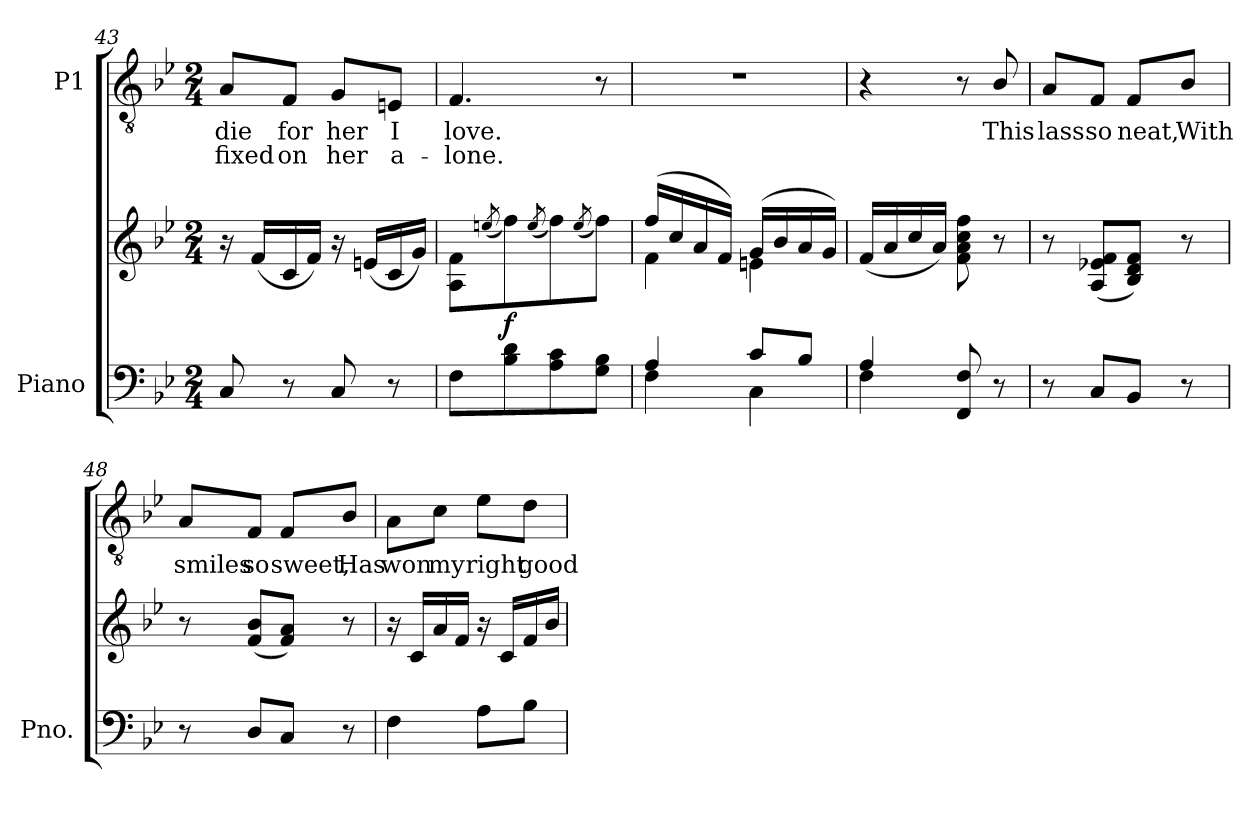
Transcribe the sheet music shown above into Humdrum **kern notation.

**kern	**kern	**dynam	**kern	**text	**text
*part2	*part2	*part2	*part1	*part1	*part1
*staff3	*staff2	*staff2/3	*staff1	*staff1	*staff1
*I"Piano	*	*	*I"P1	*	*
*I'Pno.	*	*	*	*	*
*clefF4	*clefG2	*	*clefGv2	*	*
*	*	*	*ITrd7c12	*	*
*k[b-e-]	*k[b-e-]	*	*k[b-e-]	*	*
*B-:	*B-:	*	*B-:	*	*
*M2/4	*M2/4	*	*M2/4	*	*
=43	=43	=43	=43	=43	=43
!	!	!	!	!LO:LY:b:color=#000000	!LO:LY:b:color=#000000
8Ci/	16r	.	8AAi/L	die	fixed
.	(16fi/LL	.	.	.	.
!	!	!	!	!LO:LY:b:color=#000000	!LO:LY:b:color=#000000
8r	16ci/	.	8FFi/J	for	on
.	16fi/JJ)	.	.	.	.
!	!	!	!	!LO:LY:b:color=#000000	!LO:LY:b:color=#000000
8Ci/	16r	.	8GGi/L	her	her
.	(16eni/LL	.	.	.	.
!	!	!	!	!LO:LY:b:color=#000000	!LO:LY:b:color=#000000
8r	16ci/	.	8EEni/J	I	a-
.	16gi/JJ)	.	.	.	.
!!LO:LB:g=z
=44	=44	=44	=44	=44	=44
!	!	!	!	!LO:LY:b:color=#000000	!LO:LY:b:color=#000000
8Fi\L	8Ai\ 8fiL	.	4.FFi/	love.	-lone.
.	(8qeeni/	.	.	.	.
8B-i\ 8di	8ffi\)	f	.	.	.
.	(8qeei/	.	.	.	.
8Ai\ 8ci	8ffi\)	.	.	.	.
.	(8qeei/	.	.	.	.
8Gi\ 8B-iJ	8ffi\J)	.	8r	.	.
=45	=45	=45	=45	=45	=45
*^	*^	*	*	*	*
!	!	!	!	!	!LO:N:vis=1	!	!
4Ai/	4Fi\	(16ffi/LL	4fi\	.	2r	.	.
.	.	16cci/	.	.	.	.	.
.	.	16ai/	.	.	.	.	.
.	.	16fi/JJ)	.	.	.	.	.
8ci/L	4Ci\	(16gi/LL	4eni\	.	.	.	.
.	.	16b-i/	.	.	.	.	.
8B-i/J	.	16ai/	.	.	.	.	.
.	.	16gi/JJ)	.	.	.	.	.
*	*	*v	*v	*	*	*	*
=46	=46	=46	=46	=46	=46	=46
4Ai/	4Fi\	(16fi/LL	.	4r	.	.
.	.	16ai/	.	.	.	.
.	.	16cci/	.	.	.	.
.	.	16ai/JJ)	.	.	.	.
8FFi/ 8Fi	4ryy	8fi\ 8ai 8cci 8ffi	.	8r	.	.
!	!	!	!	!	!LO:LY:b:color=#000000	!
8r	.	8r	.	8BB-i/	This	.
*v	*v	*	*	*	*	*
=47	=47	=47	=47	=47	=47
!	!	!	!	!LO:LY:b:color=#000000	!
8r	8r	.	8AAi/L	lass	.
!	!	!	!	!LO:LY:b:color=#000000	!
8Ci/L	(8Ai/ 8e-Xi 8fiL	.	8FFi/J	so	.
!	!	!	!	!LO:LY:b:color=#000000	!
8BB-i/J	8B-i/ 8di 8fiJ)	.	8FFi/L	neat,	.
!	!	!	!	!LO:LY:b:color=#000000	!
8r	8r	.	8BB-i/J	With	.
!!LO:PB:g=z
=48	=48	=48	=48	=48	=48
!	!	!	!	!LO:LY:b:color=#000000	!
8r	8r	.	8AAi/L	smiles	.
!	!	!	!	!LO:LY:b:color=#000000	!
8Di/L	(8fi/ 8b-iL	.	8FFi/J	so	.
!	!	!	!	!LO:LY:b:color=#000000	!
8Ci/J	8fi/ 8aiJ)	.	8FFi/L	sweet,	.
!	!	!	!	!LO:LY:b:color=#000000	!
8r	8r	.	8BB-i/J	Has	.
=49	=49	=49	=49	=49	=49
!	!	!	!	!LO:LY:b:color=#000000	!
4Fi\	16r	.	8AAi\L	won	.
.	16ci/LL	.	.	.	.
!	!	!	!	!LO:LY:b:color=#000000	!
.	16ai/	.	8Ci\J	my	.
.	16fi/JJ	.	.	.	.
!	!	!	!	!LO:LY:b:color=#000000	!
8Ai\L	16r	.	8E-i\L	right	.
.	16ci/LL	.	.	.	.
!	!	!	!	!LO:LY:b:color=#000000	!
8B-i\J	16fi/	.	8Di\J	good	.
.	16b-i/JJ	.	.	.	.
=	=	=	=	=	=
*-	*-	*-	*-	*-	*-
